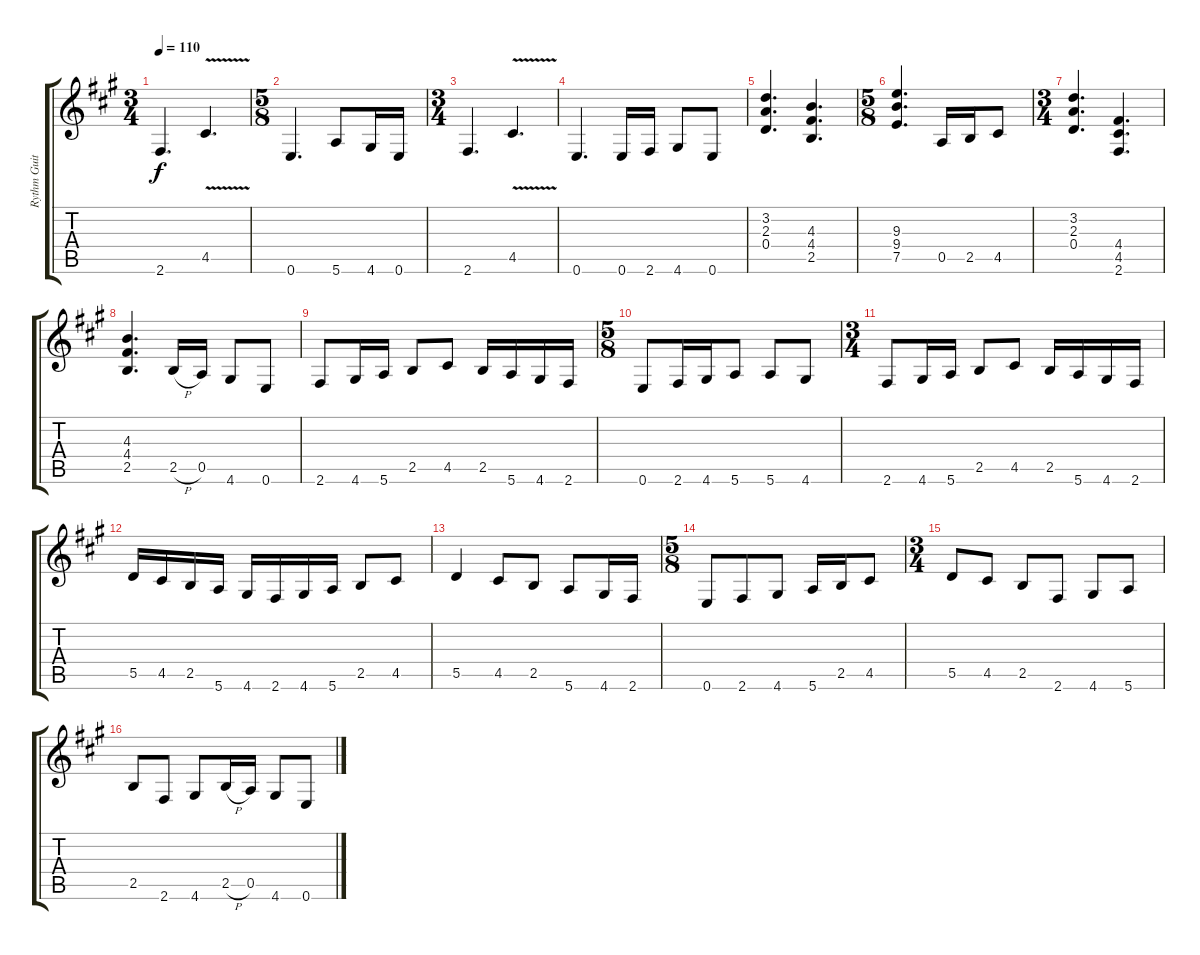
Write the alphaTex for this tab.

\track ("Rythm Guitar" "Rythm Guit") {instrument distortionguitar}
\staff {score tabs}
\tuning (E4 B3 G3 D3 A2 E2) {hide}
\ts (3 4)
\tempo 110
\clef g2
\ks a
2.6.4{d dy f} 4.5{v}.4{d} |
\ts (5 8)
0.6.4{d} 5.6.8 4.6.16 0.6.16 |
\ts (3 4)
2.6.4{d} 4.5{v}.4{d} |
0.6.4{d} 0.6.16 2.6.16 4.6.8 0.6.8 |
(3.2 2.3 0.4).4{d} (4.3 4.4 2.5).4{d} |
\ts (5 8)
(9.3 9.4 7.5).4{d} 0.5.16 2.5.16 4.5.8 |
\ts (3 4)
(3.2 2.3 0.4).4{d} (4.4 4.5 2.6).4{d} |
(4.3 4.4 2.5).4{d} 2.5{h}.16 0.5.16 4.6.8 0.6.8 |
2.6.8 4.6.16 5.6.16 2.5.8 4.5.8 2.5.16 5.6.16 4.6.16 2.6.16 |
\ts (5 8)
0.6.8 2.6.16 4.6.16 5.6.8 5.6.8 4.6.8 |
\ts (3 4)
2.6.8 4.6.16 5.6.16 2.5.8 4.5.8 2.5.16 5.6.16 4.6.16 2.6.16 |
5.5.16 4.5.16 2.5.16 5.6.16 4.6.16 2.6.16 4.6.16 5.6.16 2.5.8 4.5.8 |
5.5.4 4.5.8 2.5.8 5.6.8 4.6.16 2.6.16 |
\ts (5 8)
0.6.8 2.6.8 4.6.8 5.6.16 2.5.16 4.5.8 |
\ts (3 4)
5.5.8 4.5.8 2.5.8 2.6.8 4.6.8 5.6.8 |
2.5.8 2.6.8 4.6.8 2.5{h}.16 0.5.16 4.6.8 0.6.8
